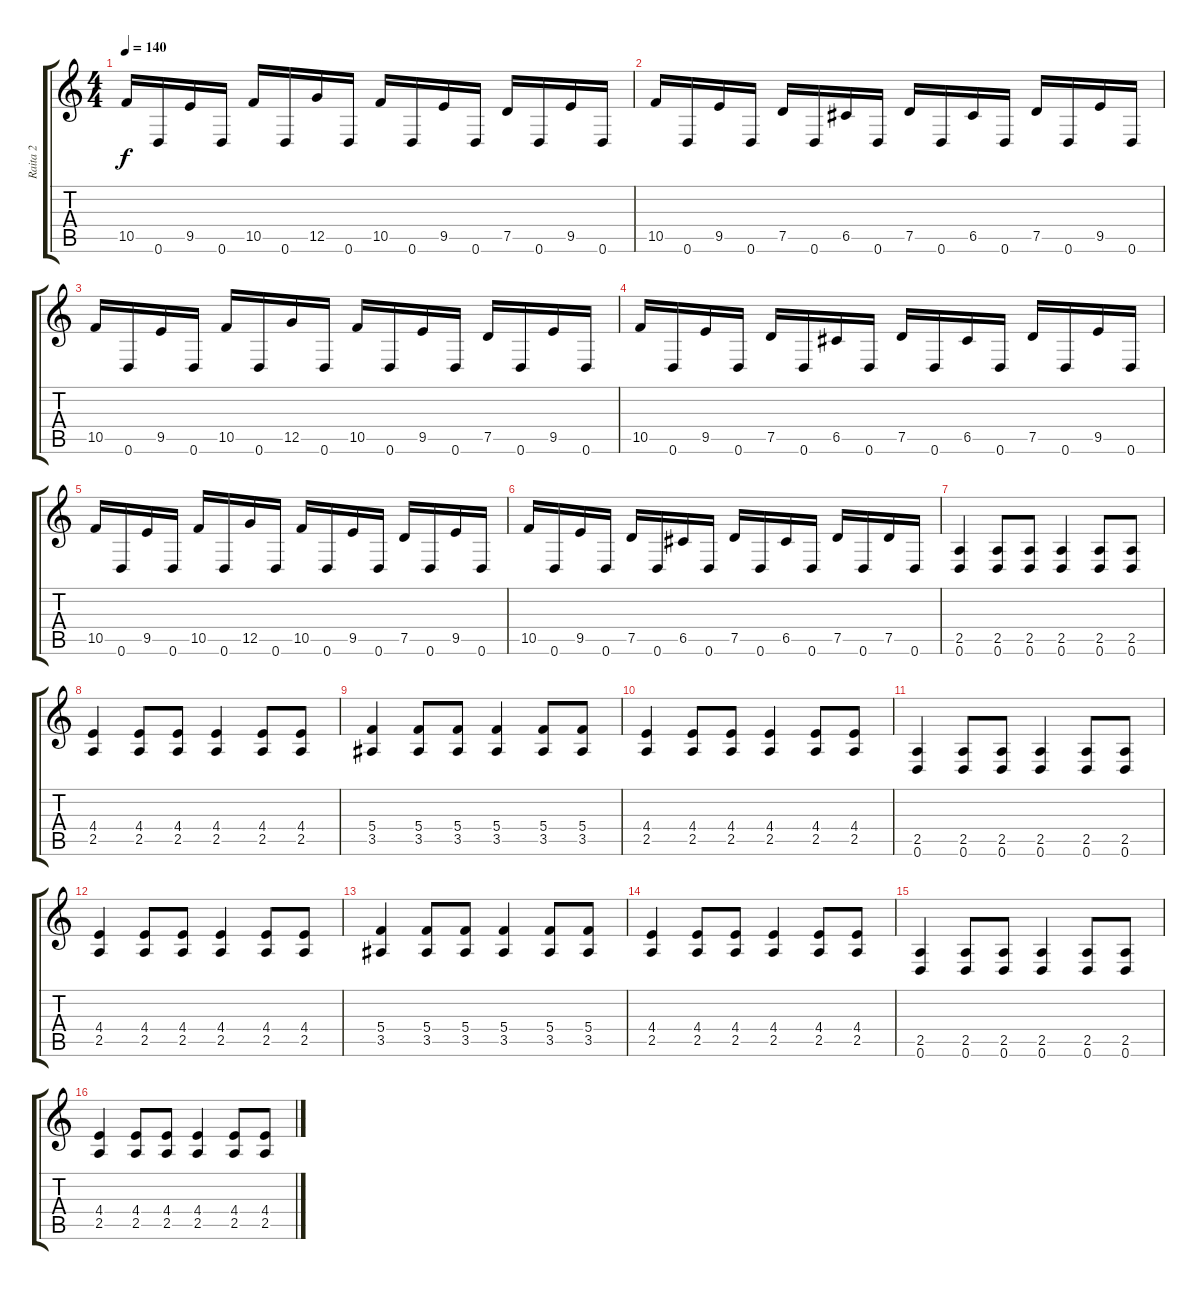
\track ("Raita 2" "Raita 2") {instrument distortionguitar}
\staff {score tabs}
\tuning (D4 A3 F3 C3 G2 D2) {hide}
\ts (4 4)
\tempo 140
\clef g2
\ks c
10.5.16{dy f} 0.6.16 9.5.16 0.6.16 10.5.16 0.6.16 12.5.16 0.6.16 10.5.16 0.6.16 9.5.16 0.6.16 7.5.16 0.6.16 9.5.16 0.6.16 |
10.5.16 0.6.16 9.5.16 0.6.16 7.5.16 0.6.16 6.5.16 0.6.16 7.5.16 0.6.16 6.5.16 0.6.16 7.5.16 0.6.16 9.5.16 0.6.16 |
10.5.16 0.6.16 9.5.16 0.6.16 10.5.16 0.6.16 12.5.16 0.6.16 10.5.16 0.6.16 9.5.16 0.6.16 7.5.16 0.6.16 9.5.16 0.6.16 |
10.5.16 0.6.16 9.5.16 0.6.16 7.5.16 0.6.16 6.5.16 0.6.16 7.5.16 0.6.16 6.5.16 0.6.16 7.5.16 0.6.16 9.5.16 0.6.16 |
10.5.16 0.6.16 9.5.16 0.6.16 10.5.16 0.6.16 12.5.16 0.6.16 10.5.16 0.6.16 9.5.16 0.6.16 7.5.16 0.6.16 9.5.16 0.6.16 |
10.5.16 0.6.16 9.5.16 0.6.16 7.5.16 0.6.16 6.5.16 0.6.16 7.5.16 0.6.16 6.5.16 0.6.16 7.5.16 0.6.16 7.5.16 0.6.16 |
(2.5 0.6).4 (2.5 0.6).8 (2.5 0.6).8 (2.5 0.6).4 (2.5 0.6).8 (2.5 0.6).8 |
(4.4 2.5).4 (4.4 2.5).8 (4.4 2.5).8 (4.4 2.5).4 (4.4 2.5).8 (4.4 2.5).8 |
(5.4 3.5).4 (5.4 3.5).8 (5.4 3.5).8 (5.4 3.5).4 (5.4 3.5).8 (5.4 3.5).8 |
(4.4 2.5).4 (4.4 2.5).8 (4.4 2.5).8 (4.4 2.5).4 (4.4 2.5).8 (4.4 2.5).8 |
(2.5 0.6).4 (2.5 0.6).8 (2.5 0.6).8 (2.5 0.6).4 (2.5 0.6).8 (2.5 0.6).8 |
(4.4 2.5).4 (4.4 2.5).8 (4.4 2.5).8 (4.4 2.5).4 (4.4 2.5).8 (4.4 2.5).8 |
(5.4 3.5).4 (5.4 3.5).8 (5.4 3.5).8 (5.4 3.5).4 (5.4 3.5).8 (5.4 3.5).8 |
(4.4 2.5).4 (4.4 2.5).8 (4.4 2.5).8 (4.4 2.5).4 (4.4 2.5).8 (4.4 2.5).8 |
(2.5 0.6).4 (2.5 0.6).8 (2.5 0.6).8 (2.5 0.6).4 (2.5 0.6).8 (2.5 0.6).8 |
(4.4 2.5).4 (4.4 2.5).8 (4.4 2.5).8 (4.4 2.5).4 (4.4 2.5).8 (4.4 2.5).8
